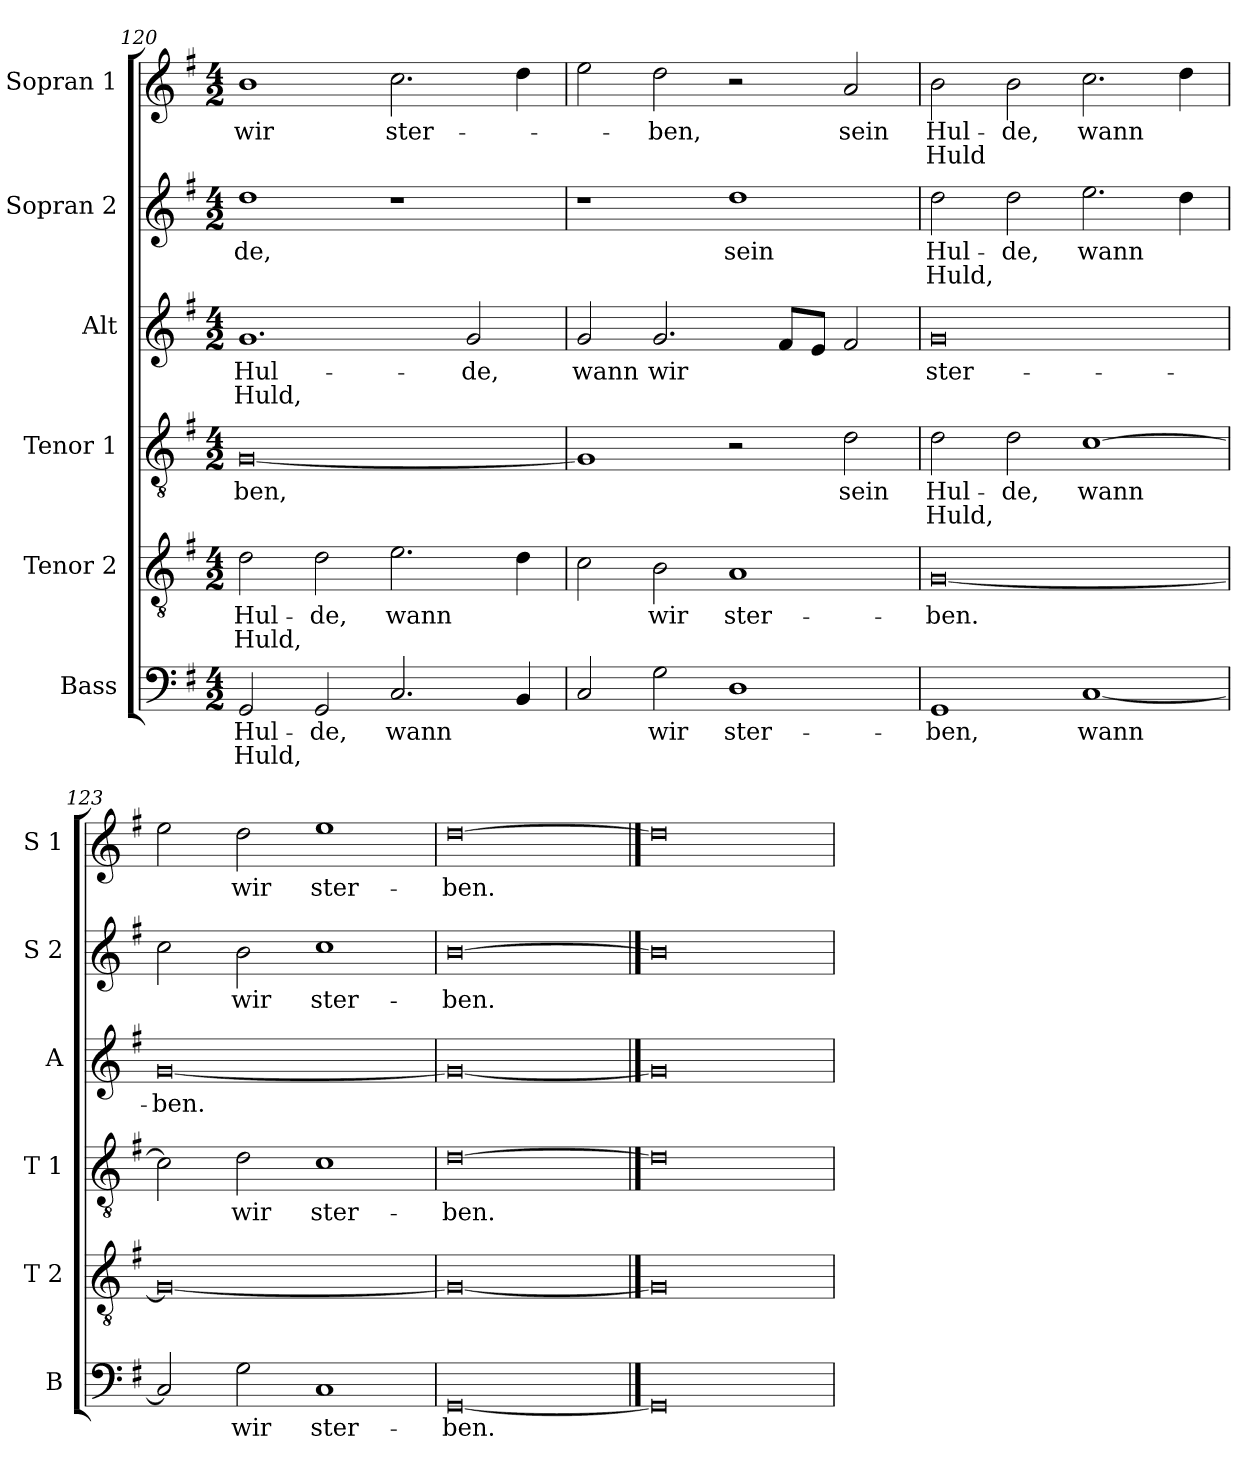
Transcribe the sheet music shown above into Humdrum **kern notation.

**kern	**text	**text	**kern	**text	**text	**kern	**text	**text	**kern	**text	**text	**kern	**text	**text	**kern	**text	**text
*part6	*part6	*part6	*part5	*part5	*part5	*part4	*part4	*part4	*part3	*part3	*part3	*part2	*part2	*part2	*part1	*part1	*part1
*staff6	*staff6	*staff6	*staff5	*staff5	*staff5	*staff4	*staff4	*staff4	*staff3	*staff3	*staff3	*staff2	*staff2	*staff2	*staff1	*staff1	*staff1
*I"Bass	*	*	*I"Tenor 2	*	*	*I"Tenor 1	*	*	*I"Alt	*	*	*I"Sopran 2	*	*	*I"Sopran 1	*	*
*I'B	*	*	*I'T 2	*	*	*I'T 1	*	*	*I'A	*	*	*I'S 2	*	*	*I'S 1	*	*
*clefF4	*	*	*clefGv2	*	*	*clefGv2	*	*	*clefG2	*	*	*clefG2	*	*	*clefG2	*	*
*k[f#]	*	*	*k[f#]	*	*	*k[f#]	*	*	*k[f#]	*	*	*k[f#]	*	*	*k[f#]	*	*
*M4/2	*	*	*M4/2	*	*	*M4/2	*	*	*M4/2	*	*	*M4/2	*	*	*M4/2	*	*
=120	=120	=120	=120	=120	=120	=120	=120	=120	=120	=120	=120	=120	=120	=120	=120	=120	=120
2GG/	Hul-	-Huld,	2d\	Hul-	-Huld,	[0G	-ben,	.	1.g	Hul-	-Huld,	1dd	-de,	.	1b	wir	.
2GG/	-de,	.	2d\	-de,	.	.	.	.	.	.	.	.	.	.	.	.	.
2.C/	wann	.	2.e\	wann	.	.	.	.	.	.	.	1r	.	.	2.cc\	ster-	.
.	.	.	.	.	.	.	.	.	2g/	-de,	.	.	.	.	.	.	.
4BB/	.	.	4d\	.	.	.	.	.	.	.	.	.	.	.	4dd\	.	.
=121	=121	=121	=121	=121	=121	=121	=121	=121	=121	=121	=121	=121	=121	=121	=121	=121	=121
2C/	.	.	2c\	.	.	1G]	.	.	2g/	wann	.	1r	.	.	2ee\	.	.
2G\	wir	.	2B\	wir	.	.	.	.	2.g/	wir	.	.	.	.	2dd\	-ben,	.
1D	ster-	.	1A	ster-	.	2r	.	.	.	.	.	1dd	sein	.	2r	.	.
.	.	.	.	.	.	.	.	.	8f#/L	.	.	.	.	.	.	.	.
.	.	.	.	.	.	.	.	.	8e/J	.	.	.	.	.	.	.	.
.	.	.	.	.	.	2d\	sein	.	2f#/	.	.	.	.	.	2a/	sein	.
=122	=122	=122	=122	=122	=122	=122	=122	=122	=122	=122	=122	=122	=122	=122	=122	=122	=122
1GG	-ben,	.	[0G	-ben.	.	2d\	Hul-	-Huld,	0g	ster-	.	2dd\	Hul-	Huld,	2b\	Hul-	-Huld
.	.	.	.	.	.	2d\	-de,	.	.	.	.	2dd\	-de,	.	2b\	-de,	.
[1C	wann	.	.	.	.	[1c	wann	.	.	.	.	2.ee\	wann	.	2.cc\	wann	.
.	.	.	.	.	.	.	.	.	.	.	.	4dd\	.	.	4dd\	.	.
=123	=123	=123	=123	=123	=123	=123	=123	=123	=123	=123	=123	=123	=123	=123	=123	=123	=123
2C/]	.	.	0G_	.	.	2c\]	.	.	[0g	-ben.	.	2cc\	.	.	2ee\	.	.
2G\	wir	.	.	.	.	2d\	wir	.	.	.	.	2b\	wir	.	2dd\	wir	.
1C	ster-	.	.	.	.	1c	ster-	.	.	.	.	1cc	ster-	.	1ee	ster-	.
=124	=124	=124	=124	=124	=124	=124	=124	=124	=124	=124	=124	=124	=124	=124	=124	=124	=124
[0GG	-ben.	.	0G_	.	.	[0d	-ben.	.	0g_	.	.	[0b	-ben.	.	[0dd	-ben.	.
==125	==125	==125	==125	==125	==125	==125	==125	==125	==125	==125	==125	==125	==125	==125	==125	==125	==125
0GG]	.	.	0G]	.	.	0d]	.	.	0g]	.	.	0b]	.	.	0dd]	.	.
=	=	=	=	=	=	=	=	=	=	=	=	=	=	=	=	=	=
*-	*-	*-	*-	*-	*-	*-	*-	*-	*-	*-	*-	*-	*-	*-	*-	*-	*-
